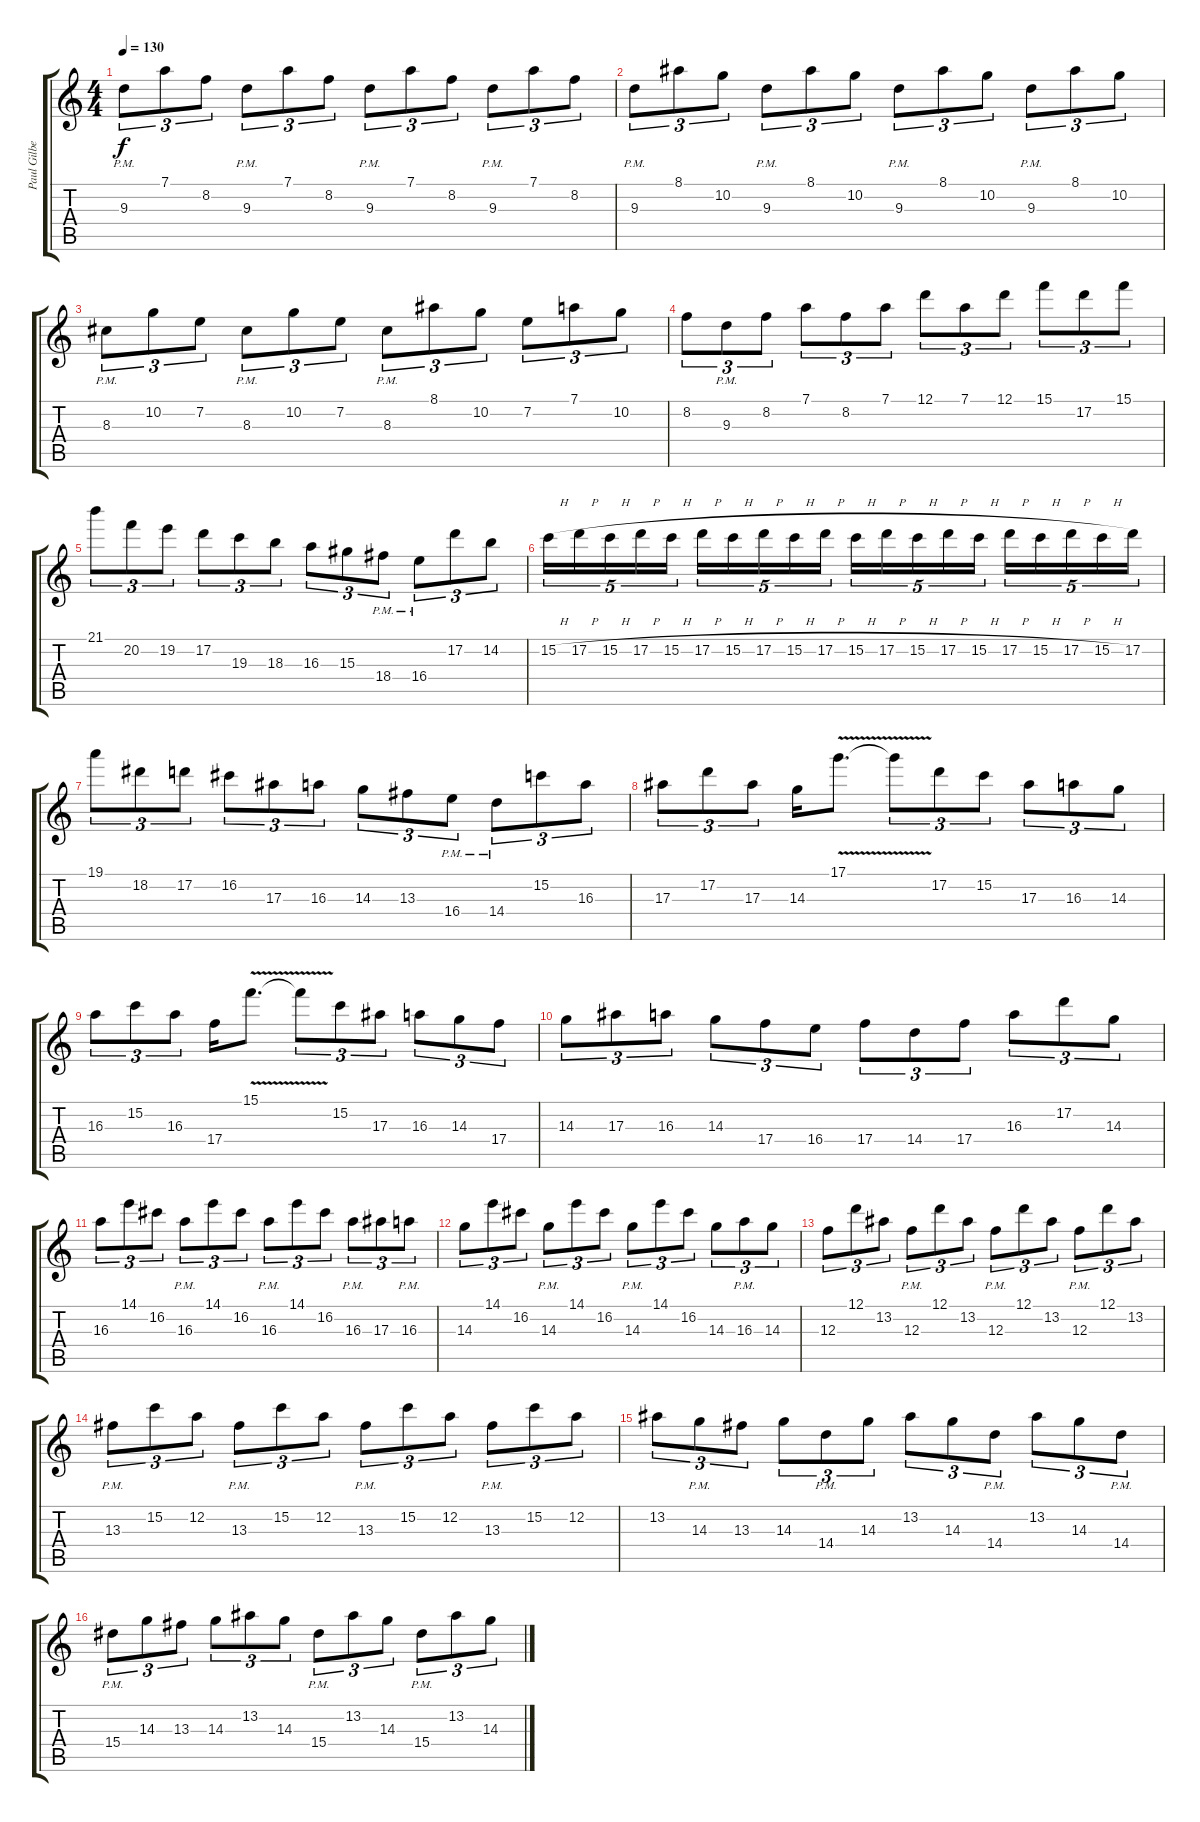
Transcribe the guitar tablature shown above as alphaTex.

\track ("Paul Gilbert (Guitar 1)" "Paul Gilbe") {instrument distortionguitar}
\staff {score tabs}
\tuning (D4 A3 F3 C3 G2 D2) {hide}
\ts (4 4)
\tempo 130
\clef g2
\ks c
9.3{pm}.8{tu (3 2) dy f} 7.1.8{tu (3 2)} 8.2.8{tu (3 2)} 9.3{pm}.8{tu (3 2)} 7.1.8{tu (3 2)} 8.2.8{tu (3 2)} 9.3{pm}.8{tu (3 2)} 7.1.8{tu (3 2)} 8.2.8{tu (3 2)} 9.3{pm}.8{tu (3 2)} 7.1.8{tu (3 2)} 8.2.8{tu (3 2)} |
9.3{pm}.8{tu (3 2)} 8.1.8{tu (3 2)} 10.2.8{tu (3 2)} 9.3{pm}.8{tu (3 2)} 8.1.8{tu (3 2)} 10.2.8{tu (3 2)} 9.3{pm}.8{tu (3 2)} 8.1.8{tu (3 2)} 10.2.8{tu (3 2)} 9.3{pm}.8{tu (3 2)} 8.1.8{tu (3 2)} 10.2.8{tu (3 2)} |
8.3{pm}.8{tu (3 2)} 10.2.8{tu (3 2)} 7.2.8{tu (3 2)} 8.3{pm}.8{tu (3 2)} 10.2.8{tu (3 2)} 7.2.8{tu (3 2)} 8.3{pm}.8{tu (3 2)} 8.1.8{tu (3 2)} 10.2.8{tu (3 2)} 7.2.8{tu (3 2)} 7.1.8{tu (3 2)} 10.2.8{tu (3 2)} |
8.2.8{tu (3 2)} 9.3{pm}.8{tu (3 2)} 8.2.8{tu (3 2)} 7.1.8{tu (3 2)} 8.2.8{tu (3 2)} 7.1.8{tu (3 2)} 12.1.8{tu (3 2)} 7.1.8{tu (3 2)} 12.1.8{tu (3 2)} 15.1.8{tu (3 2)} 17.2.8{tu (3 2)} 15.1.8{tu (3 2)} |
21.1.8{tu (3 2)} 20.2.8{tu (3 2)} 19.2.8{tu (3 2)} 17.2.8{tu (3 2)} 19.3.8{tu (3 2)} 18.3.8{tu (3 2)} 16.3.8{tu (3 2)} 15.3.8{tu (3 2)} 18.4{pm}.8{tu (3 2)} 16.4{pm}.8{tu (3 2)} 17.2.8{tu (3 2)} 14.2.8{tu (3 2)} |
15.2{h}.16{tu (5 4)} 17.2{h}.16{tu (5 4)} 15.2{h}.16{tu (5 4)} 17.2{h}.16{tu (5 4)} 15.2{h}.16{tu (5 4)} 17.2{h}.16{tu (5 4)} 15.2{h}.16{tu (5 4)} 17.2{h}.16{tu (5 4)} 15.2{h}.16{tu (5 4)} 17.2{h}.16{tu (5 4)} 15.2{h}.16{tu (5 4)} 17.2{h}.16{tu (5 4)} 15.2{h}.16{tu (5 4)} 17.2{h}.16{tu (5 4)} 15.2{h}.16{tu (5 4)} 17.2{h}.16{tu (5 4)} 15.2{h}.16{tu (5 4)} 17.2{h}.16{tu (5 4)} 15.2{h}.16{tu (5 4)} 17.2.16{tu (5 4)} |
19.1.8{tu (3 2)} 18.2.8{tu (3 2)} 17.2.8{tu (3 2)} 16.2.8{tu (3 2)} 17.3.8{tu (3 2)} 16.3.8{tu (3 2)} 14.3.8{tu (3 2)} 13.3.8{tu (3 2)} 16.4{pm}.8{tu (3 2)} 14.4{pm}.8{tu (3 2)} 15.2.8{tu (3 2)} 16.3.8{tu (3 2)} |
17.3.8{tu (3 2)} 17.2.8{tu (3 2)} 17.3.8{tu (3 2)} 14.3.16 17.1{v}.8{d} 17.1{t}.8{tu (3 2)} 17.2.8{tu (3 2)} 15.2.8{tu (3 2)} 17.3.8{tu (3 2)} 16.3.8{tu (3 2)} 14.3.8{tu (3 2)} |
16.3.8{tu (3 2)} 15.2.8{tu (3 2)} 16.3.8{tu (3 2)} 17.4.16 15.1{v}.8{d} 15.1{t}.8{tu (3 2)} 15.2.8{tu (3 2)} 17.3.8{tu (3 2)} 16.3.8{tu (3 2)} 14.3.8{tu (3 2)} 17.4.8{tu (3 2)} |
14.3.8{tu (3 2)} 17.3.8{tu (3 2)} 16.3.8{tu (3 2)} 14.3.8{tu (3 2)} 17.4.8{tu (3 2)} 16.4.8{tu (3 2)} 17.4.8{tu (3 2)} 14.4.8{tu (3 2)} 17.4.8{tu (3 2)} 16.3.8{tu (3 2)} 17.2.8{tu (3 2)} 14.3.8{tu (3 2)} |
16.3.8{tu (3 2)} 14.1.8{tu (3 2)} 16.2.8{tu (3 2)} 16.3{pm}.8{tu (3 2)} 14.1.8{tu (3 2)} 16.2.8{tu (3 2)} 16.3{pm}.8{tu (3 2)} 14.1.8{tu (3 2)} 16.2.8{tu (3 2)} 16.3{pm}.8{tu (3 2)} 17.3.8{tu (3 2)} 16.3{pm}.8{tu (3 2)} |
14.3.8{tu (3 2)} 14.1.8{tu (3 2)} 16.2.8{tu (3 2)} 14.3{pm}.8{tu (3 2)} 14.1.8{tu (3 2)} 16.2.8{tu (3 2)} 14.3{pm}.8{tu (3 2)} 14.1.8{tu (3 2)} 16.2.8{tu (3 2)} 14.3.8{tu (3 2)} 16.3{pm}.8{tu (3 2)} 14.3.8{tu (3 2)} |
12.3.8{tu (3 2)} 12.1.8{tu (3 2)} 13.2.8{tu (3 2)} 12.3{pm}.8{tu (3 2)} 12.1.8{tu (3 2)} 13.2.8{tu (3 2)} 12.3{pm}.8{tu (3 2)} 12.1.8{tu (3 2)} 13.2.8{tu (3 2)} 12.3{pm}.8{tu (3 2)} 12.1.8{tu (3 2)} 13.2.8{tu (3 2)} |
13.3{pm}.8{tu (3 2)} 15.2.8{tu (3 2)} 12.2.8{tu (3 2)} 13.3{pm}.8{tu (3 2)} 15.2.8{tu (3 2)} 12.2.8{tu (3 2)} 13.3{pm}.8{tu (3 2)} 15.2.8{tu (3 2)} 12.2.8{tu (3 2)} 13.3{pm}.8{tu (3 2)} 15.2.8{tu (3 2)} 12.2.8{tu (3 2)} |
13.2.8{tu (3 2)} 14.3{pm}.8{tu (3 2)} 13.3.8{tu (3 2)} 14.3.8{tu (3 2)} 14.4{pm}.8{tu (3 2)} 14.3.8{tu (3 2)} 13.2.8{tu (3 2)} 14.3.8{tu (3 2)} 14.4{pm}.8{tu (3 2)} 13.2.8{tu (3 2)} 14.3.8{tu (3 2)} 14.4{pm}.8{tu (3 2)} |
15.4{pm}.8{tu (3 2)} 14.3.8{tu (3 2)} 13.3.8{tu (3 2)} 14.3.8{tu (3 2)} 13.2.8{tu (3 2)} 14.3.8{tu (3 2)} 15.4{pm}.8{tu (3 2)} 13.2.8{tu (3 2)} 14.3.8{tu (3 2)} 15.4{pm}.8{tu (3 2)} 13.2.8{tu (3 2)} 14.3{ss}.8{tu (3 2)}
